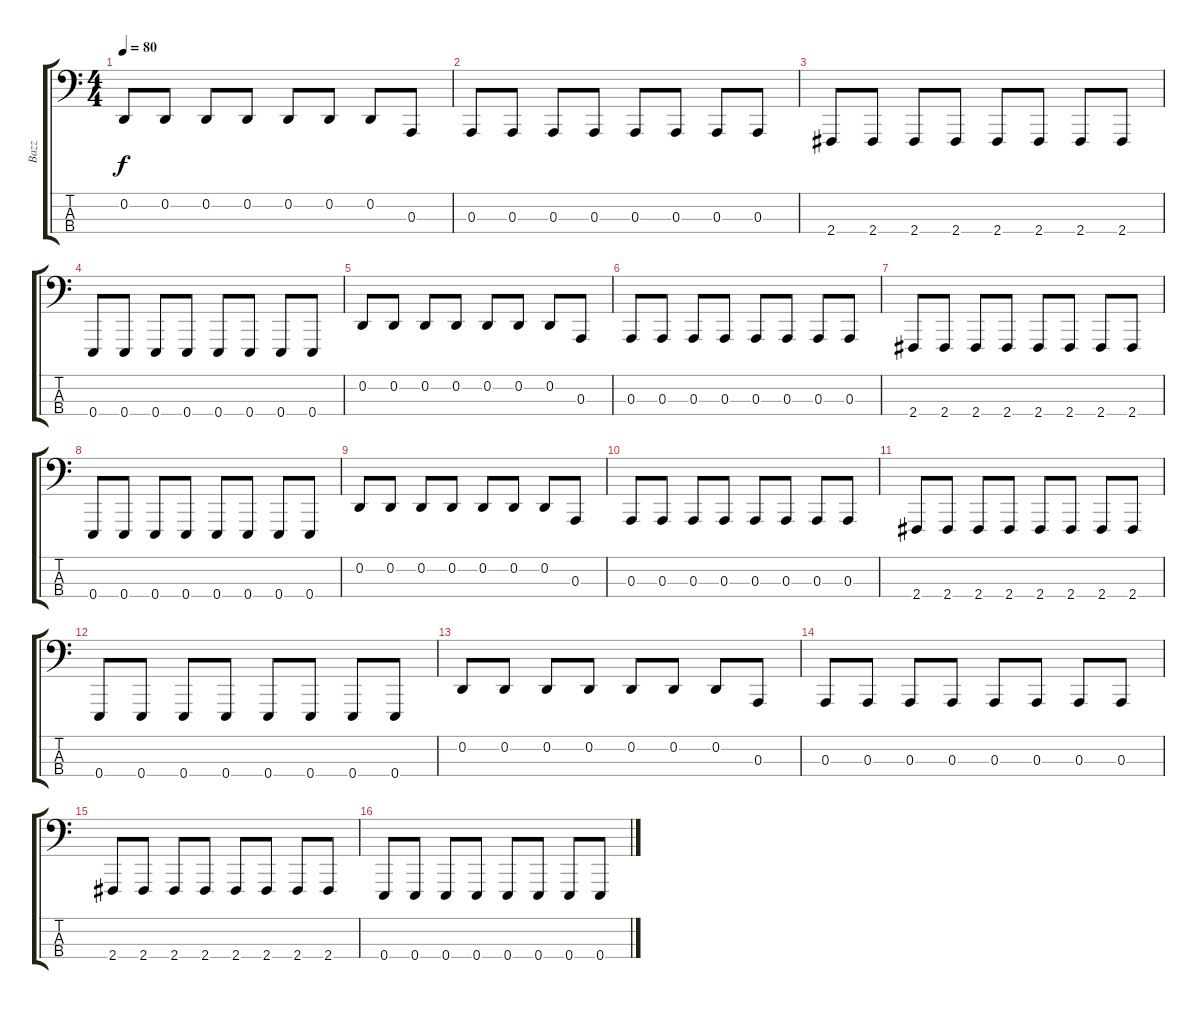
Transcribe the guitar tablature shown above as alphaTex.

\track ("Bazz" "Bazz") {instrument acousticgrandpiano}
\staff {score tabs}
\tuning (G2 D2 A1 E1) {hide}
\ts (4 4)
\tempo 80
\clef f4
\ks c
0.2.8{dy f} 0.2.8 0.2.8 0.2.8 0.2.8 0.2.8 0.2.8 0.3.8 |
0.3.8 0.3.8 0.3.8 0.3.8 0.3.8 0.3.8 0.3.8 0.3.8 |
2.4.8 2.4.8 2.4.8 2.4.8 2.4.8 2.4.8 2.4.8 2.4.8 |
0.4.8 0.4.8 0.4.8 0.4.8 0.4.8 0.4.8 0.4.8 0.4.8 |
0.2.8 0.2.8 0.2.8 0.2.8 0.2.8 0.2.8 0.2.8 0.3.8 |
0.3.8 0.3.8 0.3.8 0.3.8 0.3.8 0.3.8 0.3.8 0.3.8 |
2.4.8 2.4.8 2.4.8 2.4.8 2.4.8 2.4.8 2.4.8 2.4.8 |
0.4.8 0.4.8 0.4.8 0.4.8 0.4.8 0.4.8 0.4.8 0.4.8 |
0.2.8 0.2.8 0.2.8 0.2.8 0.2.8 0.2.8 0.2.8 0.3.8 |
0.3.8 0.3.8 0.3.8 0.3.8 0.3.8 0.3.8 0.3.8 0.3.8 |
2.4.8 2.4.8 2.4.8 2.4.8 2.4.8 2.4.8 2.4.8 2.4.8 |
0.4.8 0.4.8 0.4.8 0.4.8 0.4.8 0.4.8 0.4.8 0.4.8 |
0.2.8 0.2.8 0.2.8 0.2.8 0.2.8 0.2.8 0.2.8 0.3.8 |
0.3.8{volume 10} 0.3.8 0.3.8 0.3.8 0.3.8 0.3.8 0.3.8 0.3.8 |
2.4.8{volume 6} 2.4.8 2.4.8 2.4.8 2.4.8 2.4.8 2.4.8 2.4.8 |
0.4.8{volume 2} 0.4.8 0.4.8 0.4.8 0.4.8 0.4.8 0.4.8 0.4.8
